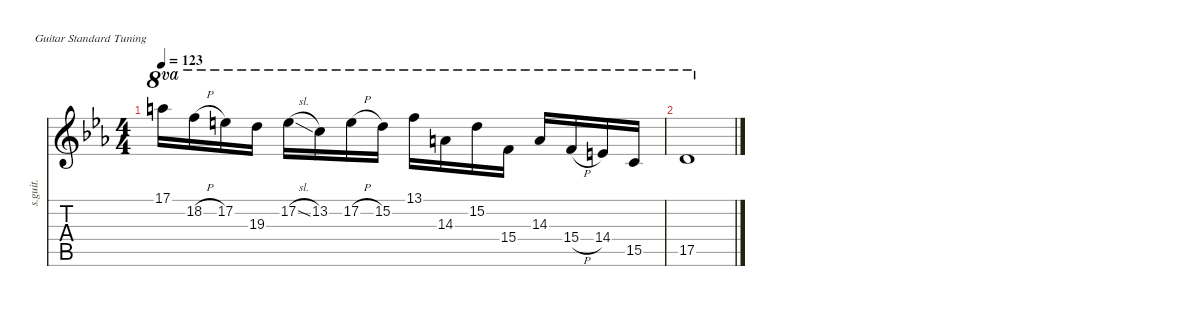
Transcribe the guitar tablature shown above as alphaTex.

\defaultSystemsLayout 4
\hideDynamics
\bracketExtendMode nobrackets
\otherSystemsTrackNameOrientation horizontal
\track ("Track 1" "s.guit.") {instrument acousticguitarsteel}
\staff {score tabs}
\tuning (E4 B3 G3 D3 A2 E2)
\ts (4 4)
\tempo 123
\clef g2
\ks cminor
17.1{acc forcenatural}.16{ot 8va dy f beam Down} 18.2{h acc forcenatural}.16{ot 8va beam Down} 17.2{acc forcenatural}.16{ot 8va beam Down} 19.3{acc forcenatural}.16{ot 8va beam Down} 17.2{sl acc forcenatural}.16{ot 8va beam Down} 13.2{acc forcenatural}.16{ot 8va beam Down} 17.2{h acc forcenatural}.16{ot 8va beam Down} 15.2{acc forcenatural}.16{ot 8va beam Down} 13.1{acc forcenatural}.16{ot 8va beam Down} 14.3{acc forcenatural}.16{ot 8va beam Down} 15.2{acc forcenatural}.16{ot 8va beam Down} 15.4{acc forcenatural}.16{ot 8va beam Down} 14.3{acc forcenatural}.16{ot 8va beam Up} 15.4{h acc forcenatural}.16{ot 8va beam Up} 14.4{acc forcenatural}.16{ot 8va beam Up} 15.5{acc forcenatural}.16{ot 8va beam Up} |
17.5{acc forcenatural}.1{ot 8va beam Up}
